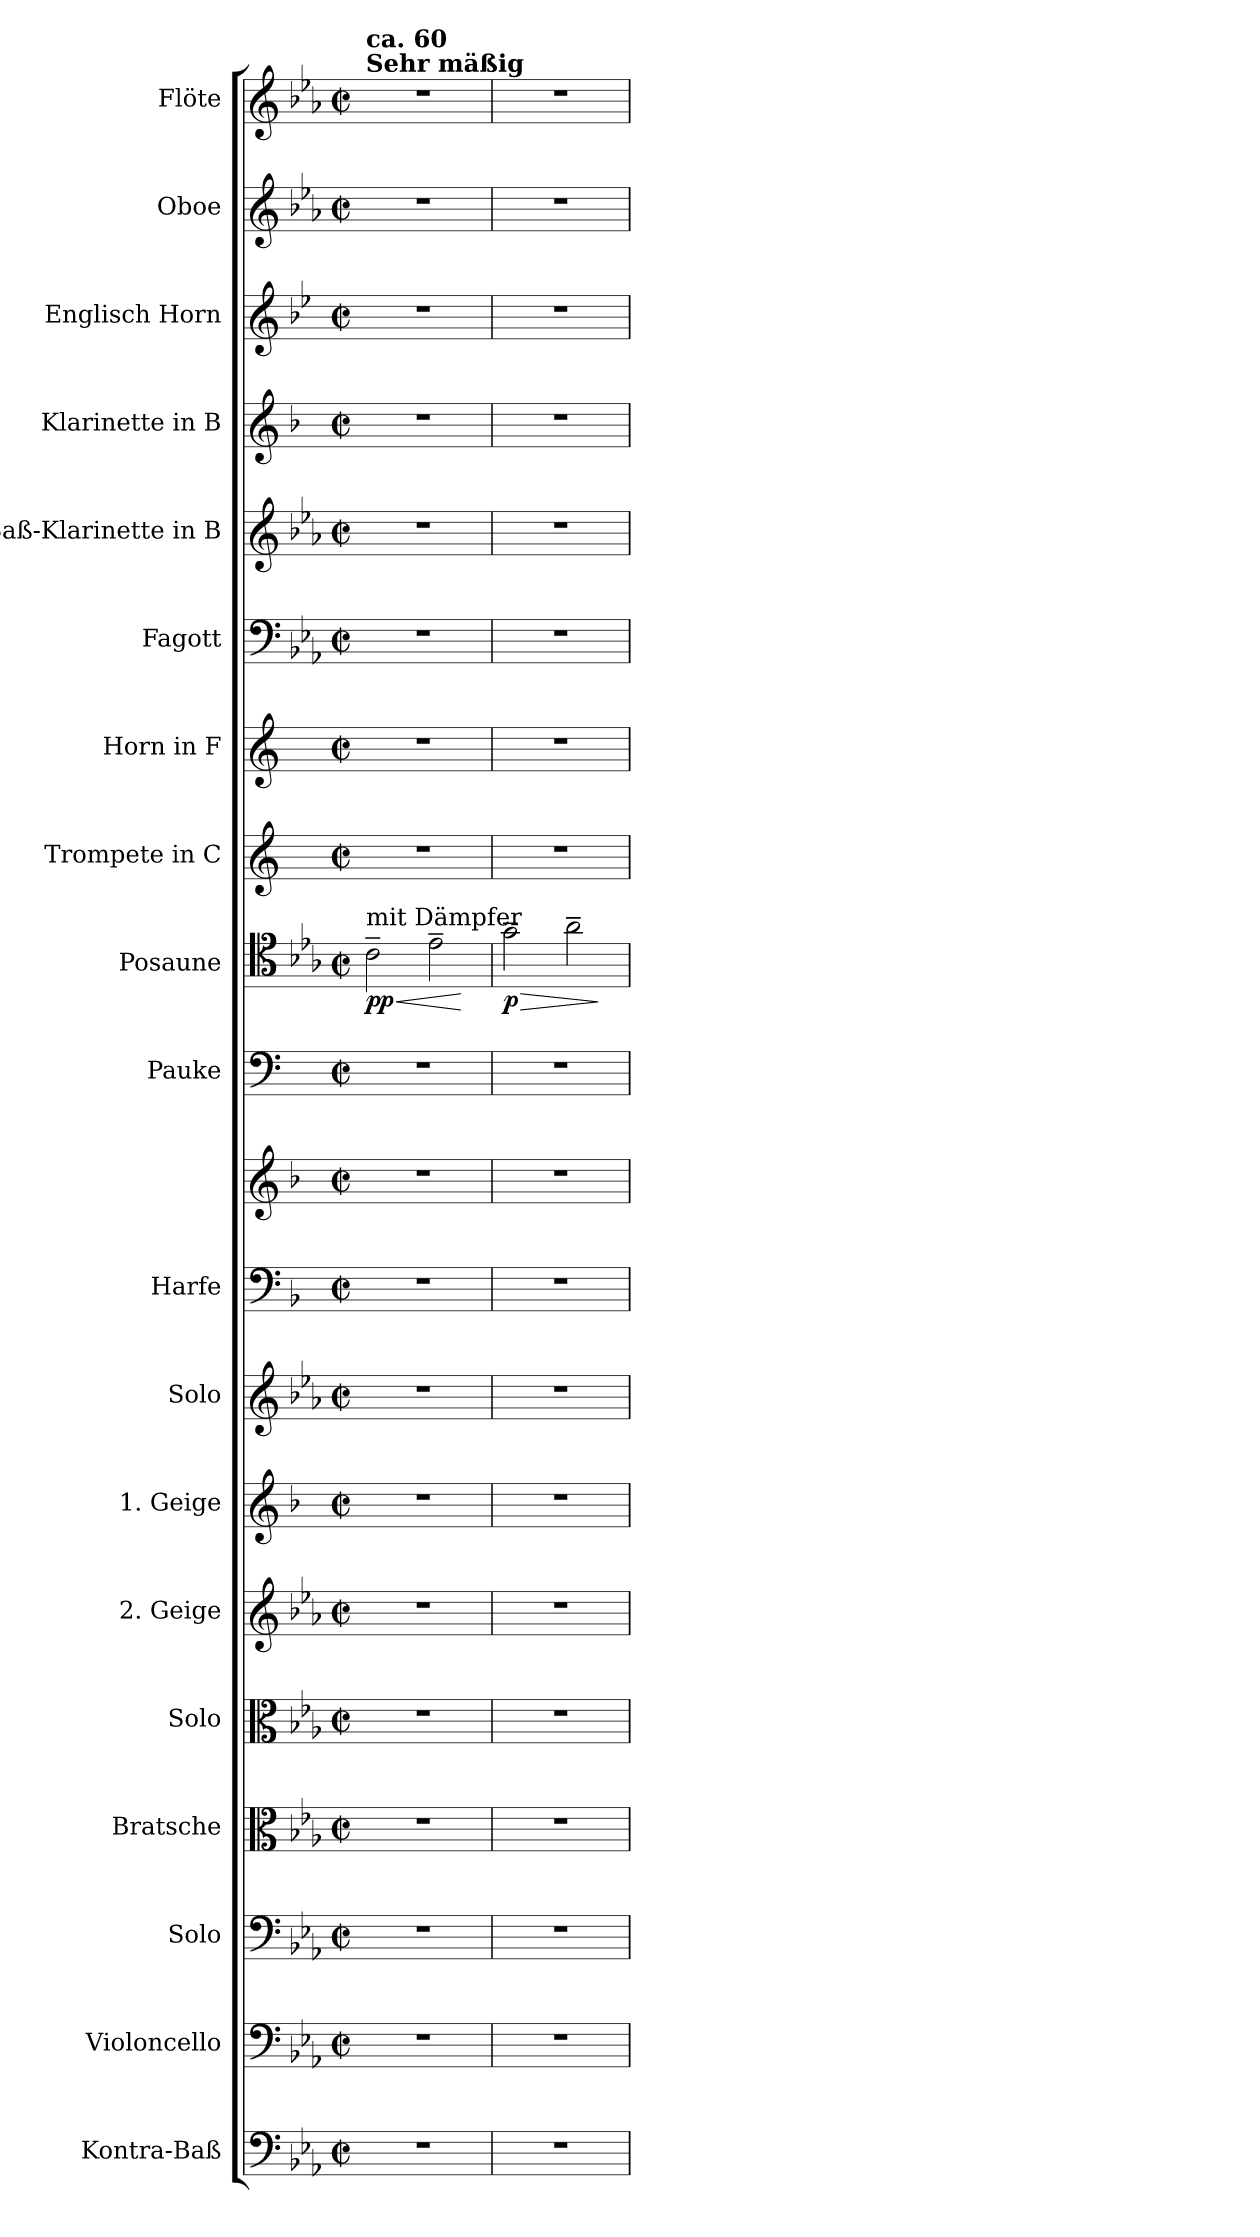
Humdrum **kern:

**kern	**kern	**kern	**kern	**kern	**kern	**kern	**kern	**kern	**kern	**kern	**kern	**dynam	**kern	**kern	**kern	**kern	**kern	**kern	**kern	**kern
*part19	*part18	*part17	*part16	*part15	*part14	*part13	*part12	*part11	*part11	*part10	*part9	*part9	*part8	*part7	*part6	*part5	*part4	*part3	*part2	*part1
*staff20	*staff19	*staff18	*staff17	*staff16	*staff15	*staff14	*staff13	*staff12	*staff11	*staff10	*staff9	*staff9	*staff8	*staff7	*staff6	*staff5	*staff4	*staff3	*staff2	*staff1
*I"Kontra-Baß	*I"Violoncello	*I"Solo	*I"Bratsche	*I"Solo	*I"2. Geige	*I"1. Geige	*I"Solo	*I"Harfe	*	*I"Pauke	*I"Posaune	*	*I"Trompete in C	*I"Horn in F	*I"Fagott	*I"Baß-Klarinette in B	*I"Klarinette in B	*I"Englisch Horn	*I"Oboe	*I"Flöte
*	*I'Vlc.	*I'Solo	*I'Br.	*I'Solo	*I'2. Gg	*I'1. Gg.	*I'Solo	*I'Hrf.	*	*I'Pk.	*I'Pos.	*	*I'Trp.	*I'Hr. F	*I'Fg.	*	*I'Kl. B	*I'E. H.	*I'Ob.	*I'Fl.
*clefF4	*clefF4	*clefF4	*clefC3	*clefC3	*clefG2	*clefG2	*clefG2	*clefF4	*clefG2	*clefF4	*clefC4	*	*clefG2	*clefG2	*clefF4	*clefG2	*clefG2	*clefG2	*clefG2	*clefG2
*ITrd7c12	*	*	*	*	*	*ITrd1c2	*	*ITrd1c2	*ITrd1c2	*	*	*	*	*ITrd4c7	*	*ITrd8c14	*ITrd1c2	*ITrd4c7	*	*
*k[b-e-a-]	*k[b-e-a-]	*k[b-e-a-]	*k[b-e-a-]	*k[b-e-a-]	*k[b-e-a-]	*k[b-e-a-]	*k[b-e-a-]	*k[b-e-a-]	*k[b-e-a-]	*k[]	*k[b-e-a-]	*	*k[]	*k[b-]	*k[b-e-a-]	*k[b-e-a-]	*k[b-e-a-]	*k[b-e-a-]	*k[b-e-a-]	*k[b-e-a-]
*M2/2	*M2/2	*M2/2	*M2/2	*M2/2	*M2/2	*M2/2	*M2/2	*M2/2	*M2/2	*M2/2	*M2/2	*	*M2/2	*M2/2	*M2/2	*M2/2	*M2/2	*M2/2	*M2/2	*M2/2
*met(c|)	*met(c|)	*met(c|)	*met(c|)	*met(c|)	*met(c|)	*met(c|)	*met(c|)	*met(c|)	*met(c|)	*met(c|)	*met(c|)	*	*met(c|)	*met(c|)	*met(c|)	*met(c|)	*met(c|)	*met(c|)	*met(c|)	*met(c|)
=1	=1	=1	=1	=1	=1	=1	=1	=1	=1	=1	=1	=1	=1	=1	=1	=1	=1	=1	=1	=1
!	!	!	!	!	!	!	!	!	!	!	!	!	!	!	!	!	!	!	!	!LO:TX:a:B:t=Sehr mäßig
!	!	!	!	!	!	!	!	!	!	!	!	!	!	!	!	!	!	!	!	!LO:TX:a:B:t=ca. 60
!	!	!	!	!	!	!	!	!	!	!	!LO:TX:a:t=mit Dämpfer	!	!	!	!	!	!	!	!	!
!	!	!	!	!	!	!	!	!	!	!	!	!LO:HP:b	!	!	!	!	!	!	!	!
!	!	!	!	!	!	!	!	!	!	!	!	!LO:DY:n=1:b	!	!	!	!	!	!	!	!
1r	1r	1r	1r	1r	1r	1r	1r	1r	1r	1r	2c~\	< pp	1r	1r	1r	1r	1r	1r	1r	1r
.	.	.	.	.	.	.	.	.	.	.	2e-~\	.	.	.	.	.	.	.	.	.
.	.	.	.	.	.	.	.	.	.	.	.	[	.	.	.	.	.	.	.	.
=2	=2	=2	=2	=2	=2	=2	=2	=2	=2	=2	=2	=2	=2	=2	=2	=2	=2	=2	=2	=2
!	!	!	!	!	!	!	!	!	!	!	!	!LO:HP:b	!	!	!	!	!	!	!	!
!	!	!	!	!	!	!	!	!	!	!	!	!LO:DY:n=1:b	!	!	!	!	!	!	!	!
1r	1r	1r	1r	1r	1r	1r	1r	1r	1r	1r	2g~\	> p	1r	1r	1r	1r	1r	1r	1r	1r
.	.	.	.	.	.	.	.	.	.	.	2a-~\	.	.	.	.	.	.	.	.	.
.	.	.	.	.	.	.	.	.	.	.	.	]	.	.	.	.	.	.	.	.
=	=	=	=	=	=	=	=	=	=	=	=	=	=	=	=	=	=	=	=	=
*-	*-	*-	*-	*-	*-	*-	*-	*-	*-	*-	*-	*-	*-	*-	*-	*-	*-	*-	*-	*-
